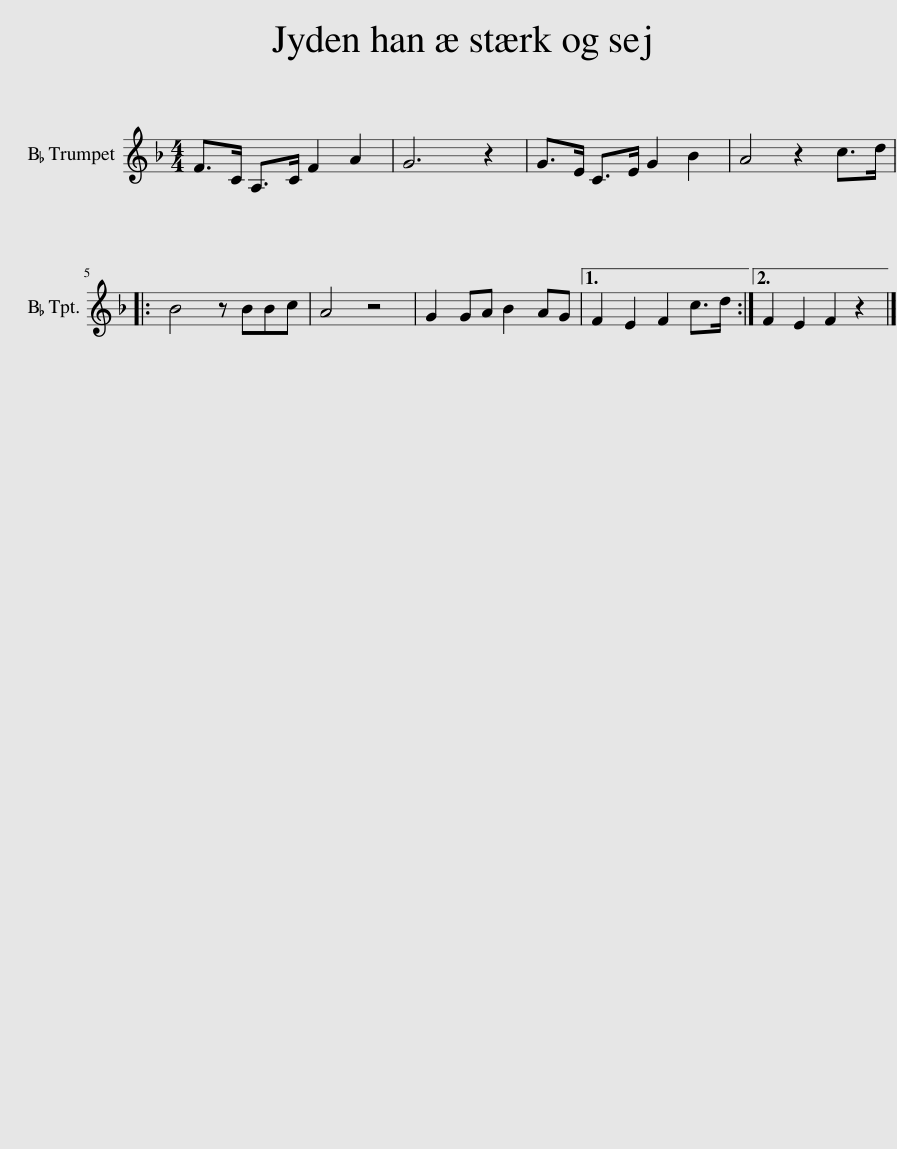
X:1
L:1/8
M:4/4
I:linebreak $
K:none
V:1 treble transpose=-2
V:1
[K:F] G>D =B,>D G2 =B2 | A6 z2 | A>^F D>F A2 c2 | =B4 z2 d>e |:$ c4 z ccd | %5
 =B4 z4 | A2 A=B c2 BA |1 G2 ^F2 G2 d>e :|2 G2 ^F2 G2 z2 |] %9
